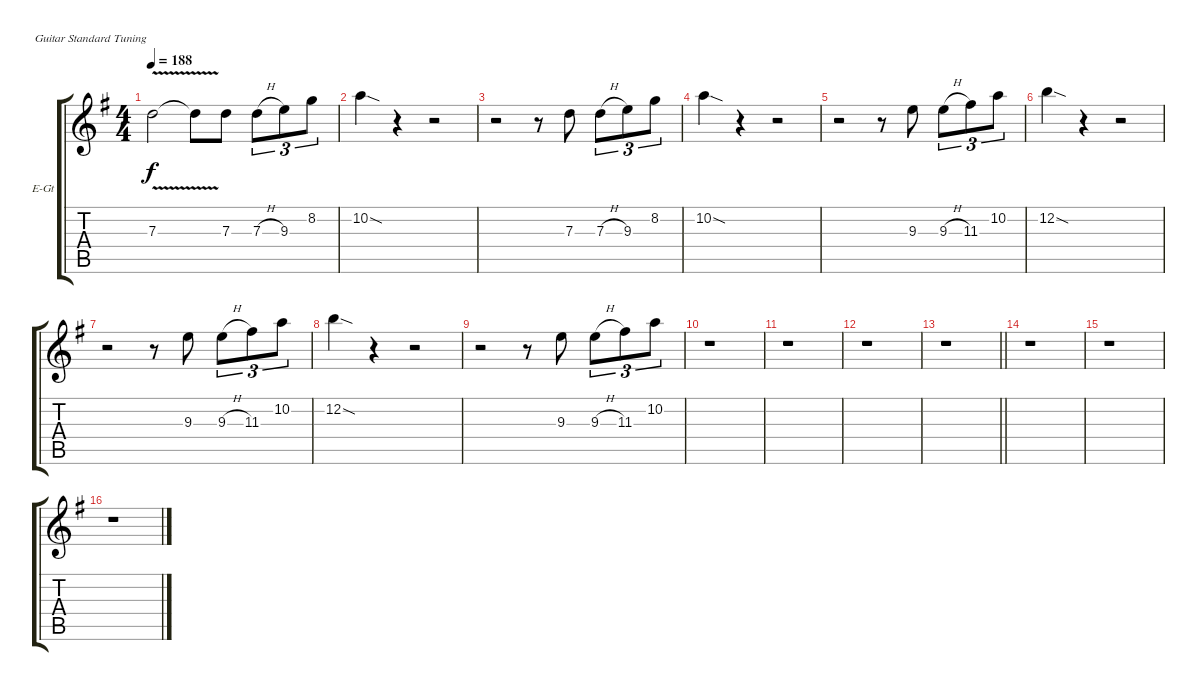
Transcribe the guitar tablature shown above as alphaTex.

\defaultSystemsLayout 4
\bracketExtendMode groupsimilarinstruments
\firstSystemTrackNameOrientation horizontal
\otherSystemsTrackNameOrientation horizontal
\track ("Guitar 11" "E-Gt") {instrument distortionguitar}
\staff {score tabs}
\tuning (E4 B3 G3 D3 A2 E2)
\ts (4 4)
\tempo 188
\clef g2
\ks g
7.3{v t}.2{dy f} 7.3{t}.8 7.3.8 7.3{h}.8{tu (3 2)} 9.3.8{tu (3 2)} 8.2.8{tu (3 2)} |
10.2{sod}.4 r.4 r.2 |
r.2 r.8 7.3.8 7.3{h}.8{tu (3 2)} 9.3.8{tu (3 2)} 8.2.8{tu (3 2)} |
10.2{sod}.4 r.4 r.2 |
r.2 r.8 9.3.8 9.3{h}.8{tu (3 2)} 11.3.8{tu (3 2)} 10.2.8{tu (3 2)} |
12.2{sod}.4 r.4 r.2 |
r.2 r.8 9.3.8 9.3{h}.8{tu (3 2)} 11.3.8{tu (3 2)} 10.2.8{tu (3 2)} |
12.2{sod}.4 r.4 r.2 |
r.2 r.8 9.3.8 9.3{h}.8{tu (3 2)} 11.3.8{tu (3 2)} 10.2.8{tu (3 2)} |
r.1 |
r.1 |
r.1 |
\barLineRight lightlight
r.1 |
r.1 |
r.1 |
r.1
